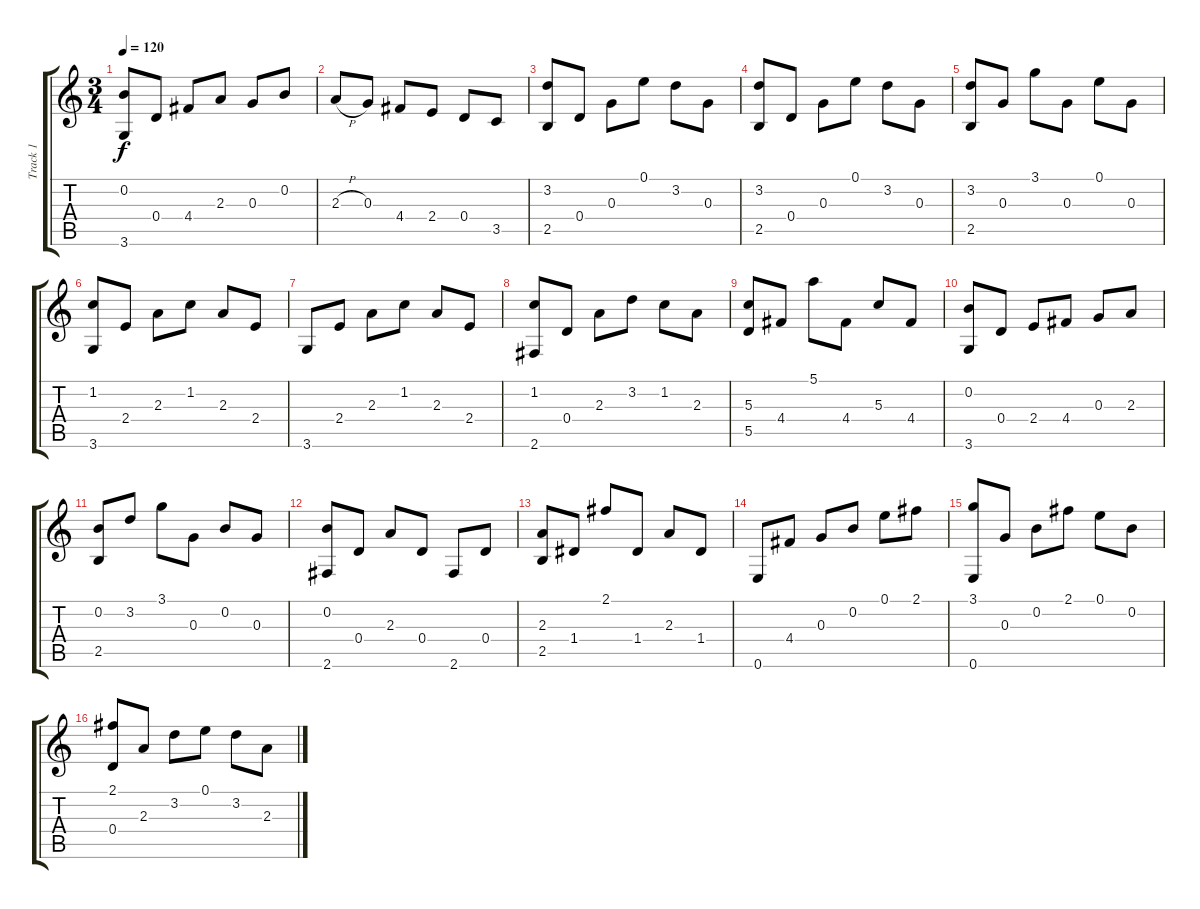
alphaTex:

\track ("Track 1" "Track 1") {instrument acousticguitarsteel}
\staff {score tabs}
\tuning (E4 B3 G3 D3 A2 E2) {hide}
\ts (3 4)
\tempo 120
\clef g2
\ks c
(0.2 3.6).8{dy f} 0.4.8 4.4.8 2.3.8 0.3.8 0.2.8 |
2.3{h}.8 0.3.8 4.4.8 2.4.8 0.4.8 3.5.8 |
(3.2 2.5).8 0.4.8 0.3.8 0.1.8 3.2.8 0.3.8 |
(3.2 2.5).8 0.4.8 0.3.8 0.1.8 3.2.8 0.3.8 |
(3.2 2.5).8 0.3.8 3.1.8 0.3.8 0.1.8 0.3.8 |
(1.2 3.6).8 2.4.8 2.3.8 1.2.8 2.3.8 2.4.8 |
3.6.8 2.4.8 2.3.8 1.2.8 2.3.8 2.4.8 |
(1.2 2.6).8 0.4.8 2.3.8 3.2.8 1.2.8 2.3.8 |
(5.3 5.5).8 4.4.8 5.1.8 4.4.8 5.3.8 4.4.8 |
(0.2 3.6).8 0.4.8 2.4.8 4.4.8 0.3.8 2.3.8 |
(0.2 2.5).8 3.2.8 3.1.8 0.3.8 0.2.8 0.3.8 |
(0.2 2.6).8 0.4.8 2.3.8 0.4.8 2.6.8 0.4.8 |
(2.3 2.5).8 1.4.8 2.1.8 1.4.8 2.3.8 1.4.8 |
0.6.8 4.4.8 0.3.8 0.2.8 0.1.8 2.1.8 |
(3.1 0.6).8 0.3.8 0.2.8 2.1.8 0.1.8 0.2.8 |
(2.1 0.4).8 2.3.8 3.2.8 0.1.8 3.2.8 2.3.8
